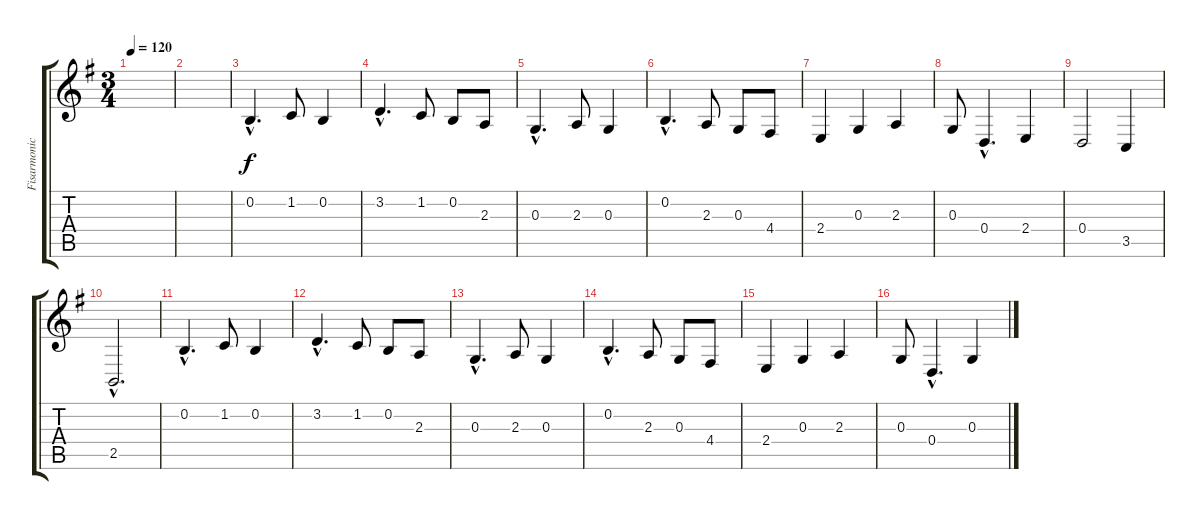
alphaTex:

\track ("Fisarmonica" "Fisarmonic") {instrument panflute}
\staff {score tabs}
\tuning (E4 B3 G3 D3 A2 E2) {hide}
\ts (3 4)
\tempo 120
\clef g2
\ks g
|
|
0.2{hac}.4{d} 1.2.8 0.2.4 |
3.2{hac}.4{d} 1.2.8 0.2.8 2.3.8 |
0.3{hac}.4{d} 2.3.8 0.3.4 |
0.2{hac}.4{d} 2.3.8 0.3.8 4.4.8 |
2.4.4 0.3.4 2.3.4 |
0.3.8 0.4{hac}.4{d} 2.4.4 |
0.4.2 3.5.4 |
2.5{hac}.2{d} |
0.2{hac}.4{d} 1.2.8 0.2.4 |
3.2{hac}.4{d} 1.2.8 0.2.8 2.3.8 |
0.3{hac}.4{d} 2.3.8 0.3.4 |
0.2{hac}.4{d} 2.3.8 0.3.8 4.4.8 |
2.4.4 0.3.4 2.3.4 |
0.3.8 0.4{hac}.4{d} 0.3.4
